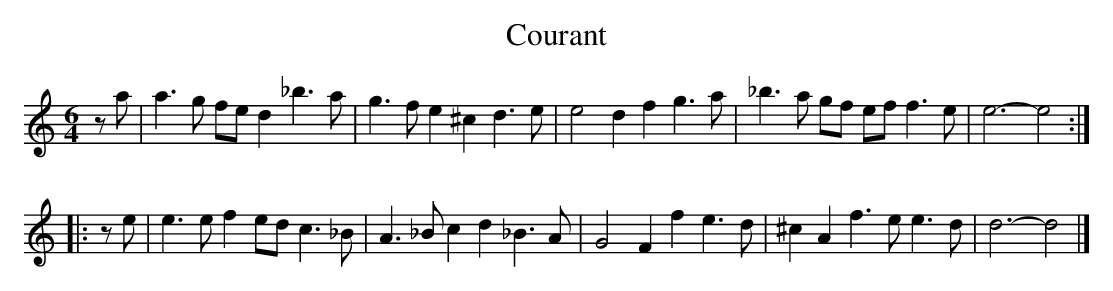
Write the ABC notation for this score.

X:1
T:Courant
M:6/4
K:Ddor
za|a3g fed2_b3a|g3fe2^c2d3e|e4d2f2g3a|_b3a gf eff3e|e6-e4:|
|:ze|e3ef2edc3_B|A3_Bc2d2_B3A|G4F2f2e3d|^c2A2f3ee3d|d6-d4|]
